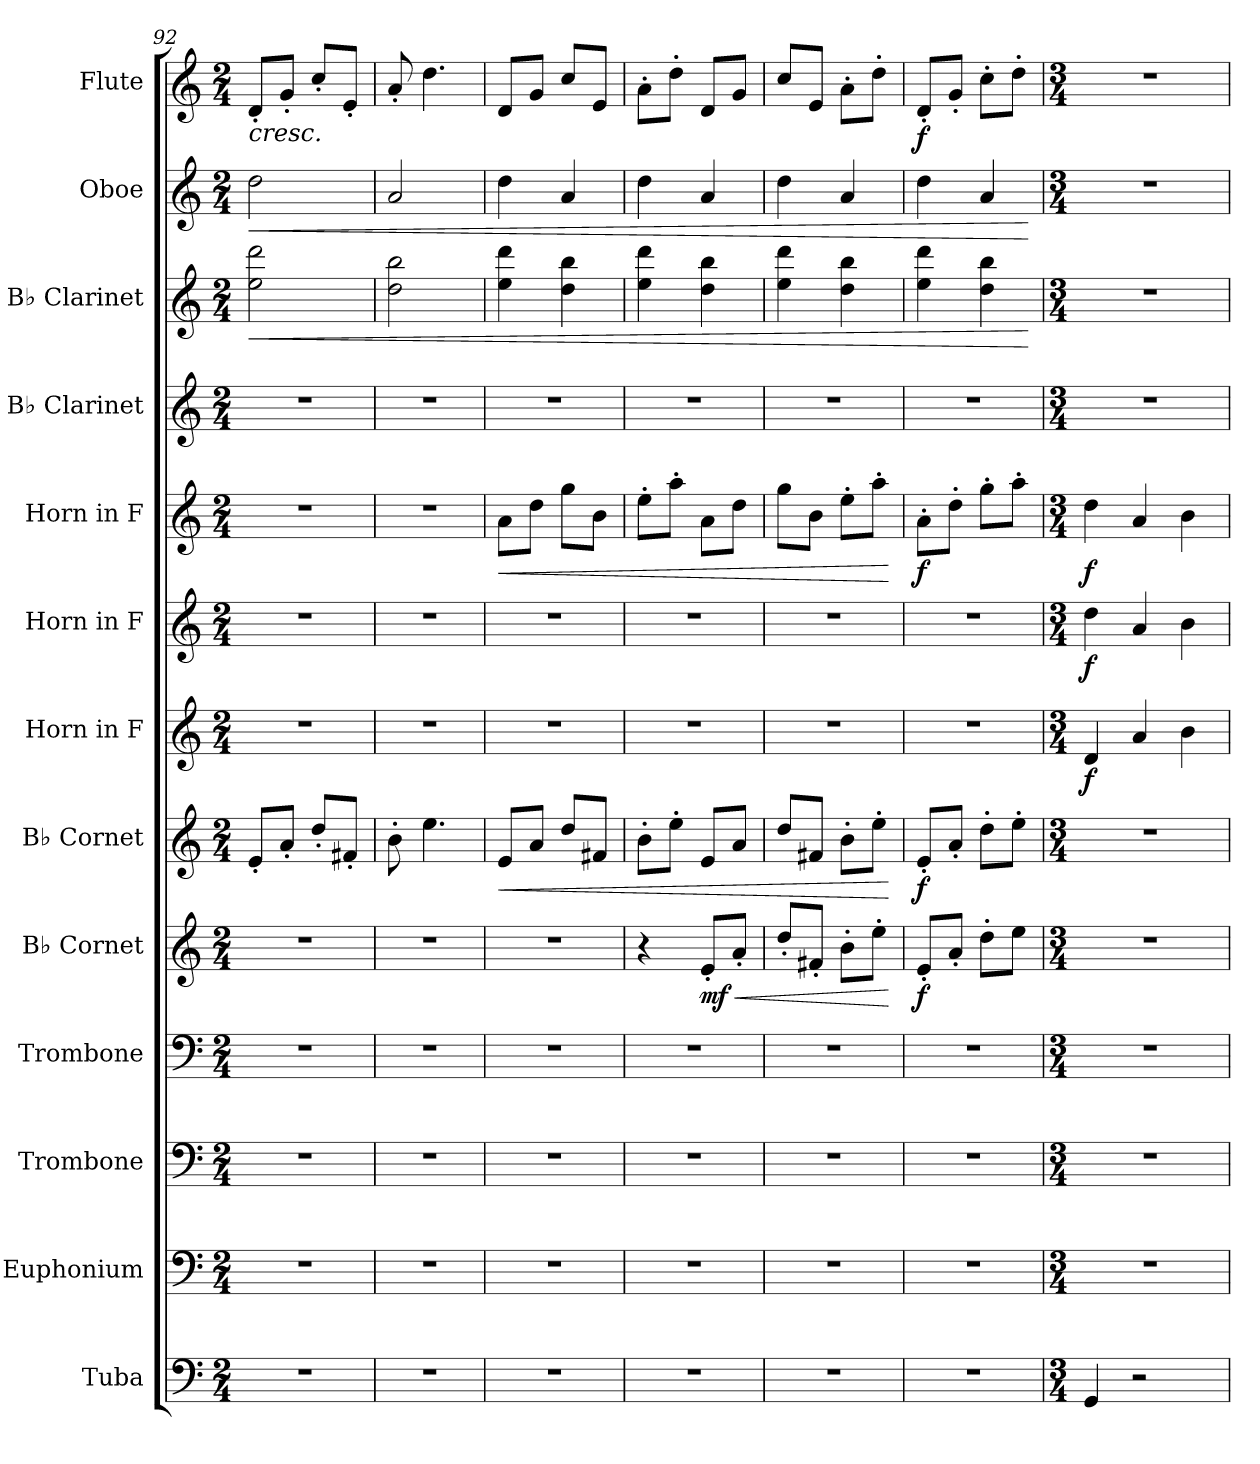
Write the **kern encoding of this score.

**kern	**kern	**kern	**kern	**kern	**dynam	**kern	**dynam	**kern	**dynam	**kern	**dynam	**kern	**dynam	**kern	**kern	**dynam	**kern	**dynam	**kern	**dynam
*part13	*part12	*part11	*part10	*part9	*part9	*part8	*part8	*part7	*part7	*part6	*part6	*part5	*part5	*part4	*part3	*part3	*part2	*part2	*part1	*part1
*staff13	*staff12	*staff11	*staff10	*staff9	*staff9	*staff8	*staff8	*staff7	*staff7	*staff6	*staff6	*staff5	*staff5	*staff4	*staff3	*staff3	*staff2	*staff2	*staff1	*staff1
*I"Tuba	*I"Euphonium	*I"Trombone	*I"Trombone	*I"B♭ Cornet	*	*I"B♭ Cornet	*	*I"Horn in F	*	*I"Horn in F	*	*I"Horn in F	*	*I"B♭ Clarinet	*I"B♭ Clarinet	*	*I"Oboe	*	*I"Flute	*
*I'Tba.	*I'Euph.	*I'Tbn.	*I'Tbn.	*I'B♭ Cnt.	*	*I'B♭ Cnt.	*	*	*	*	*	*	*	*I'B♭ Cl.	*I'B♭ Cl.	*	*I'Ob.	*	*I'Fl.	*
*clefF4	*clefF4	*clefF4	*clefF4	*clefG2	*	*clefG2	*	*clefG2	*	*clefG2	*	*clefG2	*	*clefG2	*clefG2	*	*clefG2	*	*clefG2	*
*	*	*	*	*ITrd1c2	*	*ITrd1c2	*	*ITrd4c7	*	*ITrd4c7	*	*ITrd4c7	*	*ITrd1c2	*ITrd1c2	*	*	*	*	*
*k[]	*k[]	*k[]	*k[]	*k[b-e-]	*	*k[b-e-]	*	*k[b-]	*	*k[b-]	*	*k[b-]	*	*k[b-e-]	*k[b-e-]	*	*k[]	*	*k[]	*
*M2/4	*M2/4	*M2/4	*M2/4	*M2/4	*	*M2/4	*	*M2/4	*	*M2/4	*	*M2/4	*	*M2/4	*M2/4	*	*M2/4	*	*M2/4	*
=92	=92	=92	=92	=92	=92	=92	=92	=92	=92	=92	=92	=92	=92	=92	=92	=92	=92	=92	=92	=92
!	!	!	!	!	!	!	!	!	!	!	!	!	!	!	!	!LO:HP:b	!	!LO:HP:b	!	!LO:HP:b
2r	2r	2r	2r	2r	.	8d'/L	.	2r	.	2r	.	2r	.	2r	2dd\ 2ccc\	<	2dd\	<	8d'/L	<
.	.	.	.	.	.	8g'/J	.	.	.	.	.	.	.	.	.	.	.	.	8g'/J	.
.	.	.	.	.	.	8cc'/L	.	.	.	.	.	.	.	.	.	.	.	.	8cc'/L	.
.	.	.	.	.	.	8en'/J	.	.	.	.	.	.	.	.	.	.	.	.	8e'/J	.
=93	=93	=93	=93	=93	=93	=93	=93	=93	=93	=93	=93	=93	=93	=93	=93	=93	=93	=93	=93	=93
2r	2r	2r	2r	2r	.	8a'\	.	2r	.	2r	.	2r	.	2r	2cc\ 2aa\	.	2a/	.	8a'/	.
.	.	.	.	.	.	4.dd\	.	.	.	.	.	.	.	.	.	.	.	.	4.dd\	.
=94	=94	=94	=94	=94	=94	=94	=94	=94	=94	=94	=94	=94	=94	=94	=94	=94	=94	=94	=94	=94
!	!	!	!	!	!	!	!LO:HP:b	!	!	!	!	!	!LO:HP:b	!	!	!	!	!	!	!
2r	2r	2r	2r	2r	.	8d/L	<	2r	.	2r	.	8d\L	<	2r	4dd\ 4ccc\	.	4dd\	.	8d/L	.
.	.	.	.	.	.	8g/J	.	.	.	.	.	8g\J	.	.	.	.	.	.	8g/J	.
.	.	.	.	.	.	8cc/L	.	.	.	.	.	8cc\L	.	.	4cc\ 4aa\	.	4a/	.	8cc/L	.
.	.	.	.	.	.	8en/J	.	.	.	.	.	8e\J	.	.	.	.	.	.	8e/J	.
=95	=95	=95	=95	=95	=95	=95	=95	=95	=95	=95	=95	=95	=95	=95	=95	=95	=95	=95	=95	=95
2r	2r	2r	2r	4r	.	8a'\L	.	2r	.	2r	.	8a'\L	.	2r	4dd\ 4ccc\	.	4dd\	.	8a'\L	.
.	.	.	.	.	.	8dd'\J	.	.	.	.	.	8dd'\J	.	.	.	.	.	.	8dd'\J	.
!	!	!	!	!	!LO:HP:b	!	!	!	!	!	!	!	!	!	!	!	!	!	!	!
!	!	!	!	!	!LO:DY:n=1:b	!	!	!	!	!	!	!	!	!	!	!	!	!	!	!
.	.	.	.	8d'/L	< mf	8d/L	.	.	.	.	.	8d\L	.	.	4cc\ 4aa\	.	4a/	.	8d/L	.
.	.	.	.	8g'/J	.	8g/J	.	.	.	.	.	8g\J	.	.	.	.	.	.	8g/J	.
!!LO:PB:g=z
=96	=96	=96	=96	=96	=96	=96	=96	=96	=96	=96	=96	=96	=96	=96	=96	=96	=96	=96	=96	=96
2r	2r	2r	2r	8cc'/L	.	8cc/L	.	2r	.	2r	.	8cc\L	.	2r	4dd\ 4ccc\	.	4dd\	.	8cc/L	.
.	.	.	.	8en'/J	.	8en/J	.	.	.	.	.	8e\J	.	.	.	.	.	.	8e/J	.
.	.	.	.	8a'\L	.	8a'\L	.	.	.	.	.	8a'\L	.	.	4cc\ 4aa\	.	4a/	.	8a'\L	.
.	.	.	.	8dd'\J	.	8dd'\J	.	.	.	.	.	8dd'\J	.	.	.	.	.	.	8dd'\J	.
.	.	.	.	.	[	.	[	.	.	.	.	.	[	.	.	.	.	.	.	.
=97	=97	=97	=97	=97	=97	=97	=97	=97	=97	=97	=97	=97	=97	=97	=97	=97	=97	=97	=97	=97
!	!	!	!	!	!LO:DY:b	!	!LO:DY:b	!	!	!	!	!	!LO:DY:b	!	!	!	!	!	!	!LO:DY:b
2r	2r	2r	2r	8d'/L	f	8d'/L	f	2r	.	2r	.	8d'\L	f	2r	4dd\ 4ccc\	.	4dd\	.	8d'/L	f
.	.	.	.	8g'/J	.	8g'/J	.	.	.	.	.	8g'\J	.	.	.	.	.	.	8g'/J	.
.	.	.	.	8cc'\L	.	8cc'\L	.	.	.	.	.	8cc'\L	.	.	4cc\ 4aa\	.	4a/	.	8cc'\L	.
.	.	.	.	8dd\J	.	8dd'\J	.	.	.	.	.	8dd'\J	.	.	.	.	.	.	8dd'\J	.
.	.	.	.	.	.	.	.	.	.	.	.	.	.	.	.	[	.	[	.	[
=98	=98	=98	=98	=98	=98	=98	=98	=98	=98	=98	=98	=98	=98	=98	=98	=98	=98	=98	=98	=98
*M3/4	*M3/4	*M3/4	*M3/4	*M3/4	*	*M3/4	*	*M3/4	*	*M3/4	*	*M3/4	*	*M3/4	*M3/4	*	*M3/4	*	*M3/4	*
*	*	*	*	*	*	*	*	*	*	*	*	*	*	*	*	*	*	*	*MM160	*
!	!	!	!	!	!	!	!	!	!LO:DY:b	!	!LO:DY:b	!	!LO:DY:b	!	!	!	!	!	!	!
4GG/	2.r	2.r	2.r	2.r	.	2.r	.	4G/	f	4g\	f	4g\	f	2.r	2.r	.	2.r	.	2.r	.
2r	.	.	.	.	.	.	.	4d/	.	4d/	.	4d/	.	.	.	.	.	.	.	.
.	.	.	.	.	.	.	.	4e\	.	4e\	.	4e\	.	.	.	.	.	.	.	.
=	=	=	=	=	=	=	=	=	=	=	=	=	=	=	=	=	=	=	=	=
*-	*-	*-	*-	*-	*-	*-	*-	*-	*-	*-	*-	*-	*-	*-	*-	*-	*-	*-	*-	*-
